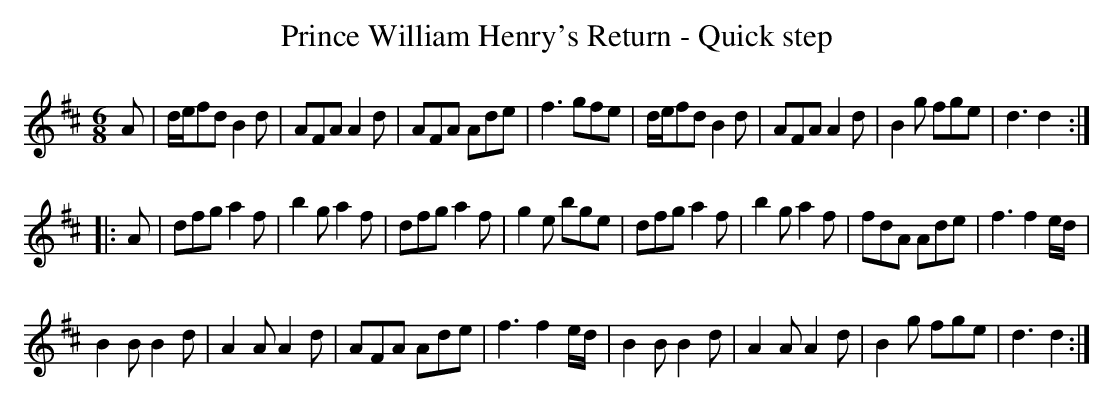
X:1
T: Prince William Henry's Return - Quick step
M: 6/8
L: 1/8
K: D
A |\
d/e/fd B2d | AFA A2d | AFA Ade | f3 gfe |\
d/e/fd B2d | AFA A2d | B2g fge | d3 d2 :|
|: A |\
dfg a2f | b2g a2f | dfg a2f | g2e bge |\
dfg a2f | b2g a2f | fdA Ade | f3 f2e/d/ |
B2B B2d | A2A A2d | AFA Ade | f3 f2e/d/ |\
B2B B2d | A2A A2d | B2g fge | d3 d2 :|
